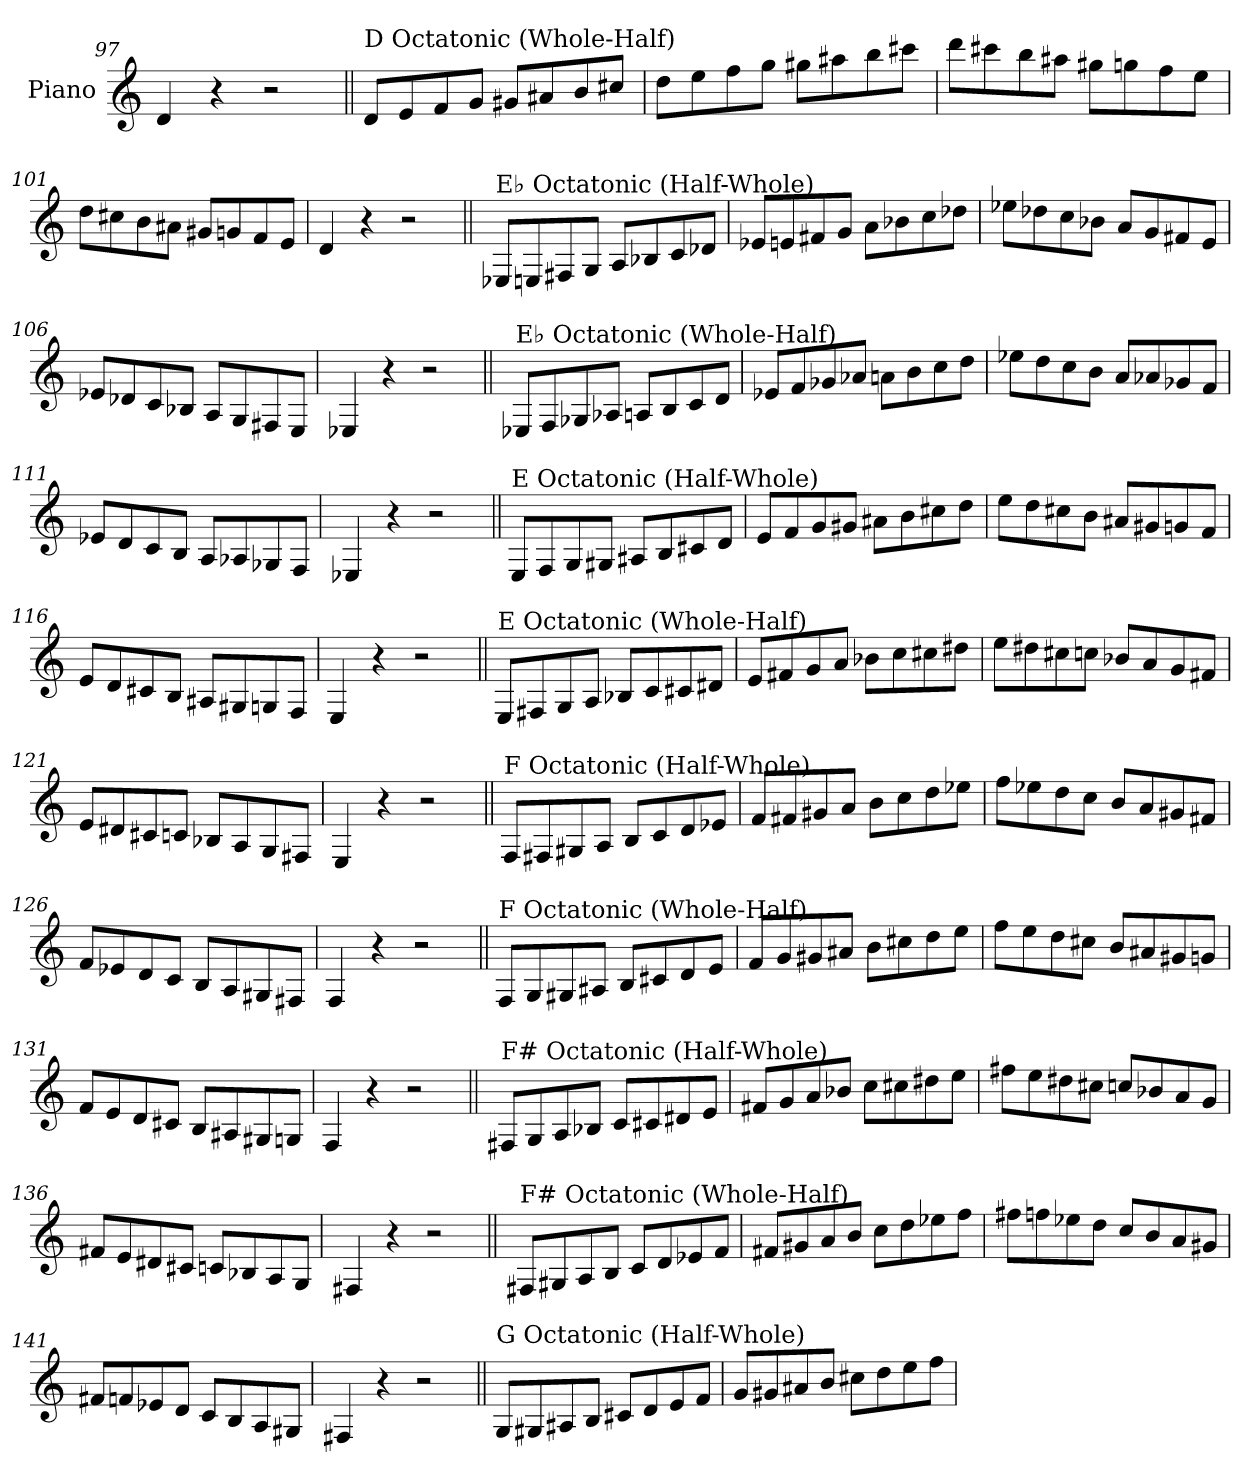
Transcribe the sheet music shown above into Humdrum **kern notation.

**kern
*part1
*staff1
*I"Piano
*I'Pno.
*clefG2
*k[]
=97
4d/
4r
2r
!!LO:LB:g=z
=98||
!LO:TX:a:t=D Octatonic (Whole-Half)
8d/L
8e/
8f/
8g/J
8g#X/L
8a#X/
8b/
8cc#X/J
=99
8dd\L
8ee\
8ff\
8gg\J
8gg#X\L
8aa#X\
8bb\
8ccc#X\J
=100
8ddd\L
8ccc#X\
8bb\
8aa#X\J
8gg#X\L
8ggn\
8ff\
8ee\J
=101
8dd\L
8cc#X\
8b\
8a#X\J
8g#X/L
8gn/
8f/
8e/J
=102
4d/
4r
2r
!!LO:LB:g=z
=103||
!LO:TX:a:t=E♭ Octatonic (Half-Whole)
8E-X/L
8En/
8F#X/
8G/J
8A/L
8B-X/
8c/
8d-X/J
=104
8e-X/L
8en/
8f#X/
8g/J
8a\L
8b-X\
8cc\
8dd-X\J
=105
8ee-X\L
8dd-X\
8cc\
8b-X\J
8a/L
8g/
8f#X/
8e/J
=106
8e-X/L
8d-X/
8c/
8B-X/J
8A/L
8G/
8F#X/
8E/J
=107
4E-X/
4r
2r
!!LO:LB:g=z
=108||
!LO:TX:a:t=E♭ Octatonic (Whole-Half)
8E-X/L
8F/
8G-X/
8A-X/J
8An/L
8B/
8c/
8d/J
=109
8e-X/L
8f/
8g-X/
8a-X/J
8an\L
8b\
8cc\
8dd\J
=110
8ee-X\L
8dd\
8cc\
8b\J
8a/L
8a-X/
8g-X/
8f/J
=111
8e-X/L
8d/
8c/
8B/J
8A/L
8A-X/
8G-X/
8F/J
=112
4E-X/
4r
2r
!!LO:PB:g=z
=113||
!LO:TX:a:t=E Octatonic (Half-Whole)
8E/L
8F/
8G/
8G#X/J
8A#X/L
8B/
8c#X/
8d/J
=114
8e/L
8f/
8g/
8g#X/J
8a#X\L
8b\
8cc#X\
8dd\J
=115
8ee\L
8dd\
8cc#X\
8b\J
8a#X/L
8g#X/
8gn/
8f/J
=116
8e/L
8d/
8c#X/
8B/J
8A#X/L
8G#X/
8Gn/
8F/J
=117
4E/
4r
2r
!!LO:LB:g=z
=118||
!LO:TX:a:t=E Octatonic (Whole-Half)
8E/L
8F#X/
8G/
8A/J
8B-X/L
8c/
8c#X/
8d#X/J
=119
8e/L
8f#X/
8g/
8a/J
8b-X\L
8cc\
8cc#X\
8dd#X\J
=120
8ee\L
8dd#X\
8cc#X\
8ccn\J
8b-X/L
8a/
8g/
8f#X/J
=121
8e/L
8d#X/
8c#X/
8cn/J
8B-X/L
8A/
8G/
8F#X/J
=122
4E/
4r
2r
!!LO:LB:g=z
=123||
!LO:TX:a:t=F Octatonic (Half-Whole)
8F/L
8F#X/
8G#X/
8A/J
8B/L
8c/
8d/
8e-X/J
=124
8f/L
8f#X/
8g#X/
8a/J
8b\L
8cc\
8dd\
8ee-X\J
=125
8ff\L
8ee-X\
8dd\
8cc\J
8b/L
8a/
8g#X/
8f#X/J
=126
8f/L
8e-X/
8d/
8c/J
8B/L
8A/
8G#X/
8F#X/J
=127
4F/
4r
2r
!!LO:LB:g=z
=128||
!LO:TX:a:t=F Octatonic (Whole-Half)
8F/L
8G/
8G#X/
8A#X/J
8B/L
8c#X/
8d/
8e/J
=129
8f/L
8g/
8g#X/
8a#X/J
8b\L
8cc#X\
8dd\
8ee\J
=130
8ff\L
8ee\
8dd\
8cc#X\J
8b/L
8a#X/
8g#X/
8gn/J
=131
8f/L
8e/
8d/
8c#X/J
8B/L
8A#X/
8G#X/
8Gn/J
=132
4F/
4r
2r
!!LO:LB:g=z
=133||
!LO:TX:a:t=F# Octatonic (Half-Whole)
8F#X/L
8G/
8A/
8B-X/J
8c/L
8c#X/
8d#X/
8e/J
=134
8f#X/L
8g/
8a/
8b-X/J
8cc\L
8cc#X\
8dd#X\
8ee\J
=135
8ff#X\L
8ee\
8dd#X\
8cc#X\J
8ccn/L
8b-X/
8a/
8g/J
=136
8f#X/L
8e/
8d#X/
8c#X/J
8cn/L
8B-X/
8A/
8G/J
=137
4F#X/
4r
2r
!!LO:LB:g=z
=138||
!LO:TX:a:t=F# Octatonic (Whole-Half)
8F#X/L
8G#X/
8A/
8B/J
8c/L
8d/
8e-X/
8f/J
=139
8f#X/L
8g#X/
8a/
8b/J
8cc\L
8dd\
8ee-X\
8ff\J
=140
8ff#X\L
8ffn\
8ee-X\
8dd\J
8cc/L
8b/
8a/
8g#X/J
=141
8f#X/L
8fn/
8e-X/
8d/J
8c/L
8B/
8A/
8G#X/J
=142
4F#X/
4r
2r
!!LO:LB:g=z
=143||
!LO:TX:a:t=G Octatonic (Half-Whole)
8G/L
8G#X/
8A#X/
8B/J
8c#X/L
8d/
8e/
8f/J
=144
8g/L
8g#X/
8a#X/
8b/J
8cc#X\L
8dd\
8ee\
8ff\J
=
*-
